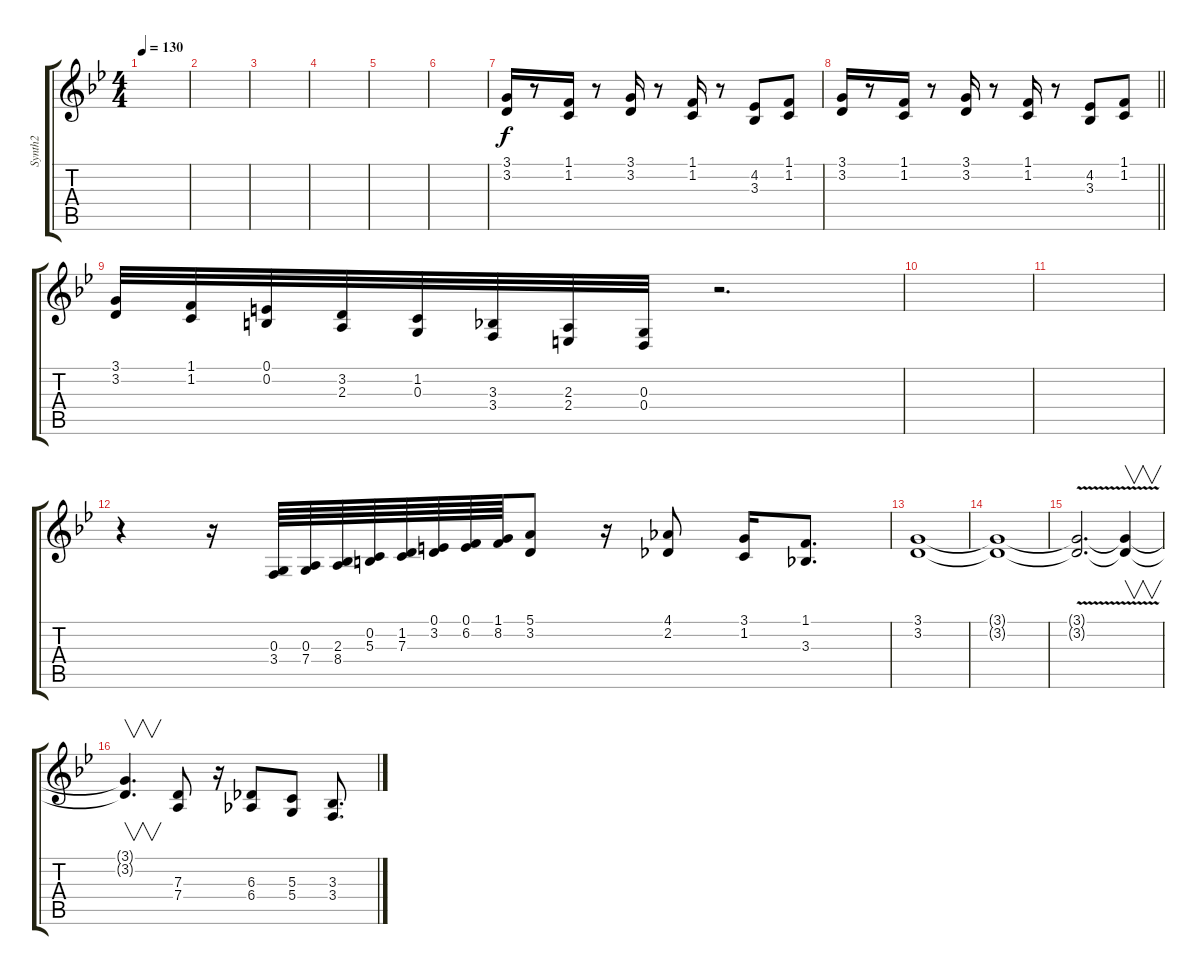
\track ("Synth2" "Synth2") {instrument drawbarorgan}
\staff {score tabs}
\tuning (E4 B3 G3 D3 A2 E2) {hide}
\ts (4 4)
\tempo 130
\clef g2
\ks bb
|
|
|
|
|
|
(3.1 3.2).16{volume 11} r.8 (1.1 1.2).16 r.8 (3.1 3.2).16 r.8 (1.1 1.2).16 r.8 (4.2 3.3).8 (1.1 1.2).8 |
\barLineRight lightlight
(3.1 3.2).16 r.8 (1.1 1.2).16 r.8 (3.1 3.2).16 r.8 (1.1 1.2).16 r.8 (4.2 3.3).8 (1.1 1.2).8 |
(3.1 3.2).32{volume 6} (1.1 1.2).32 (0.1 0.2).32 (3.2 2.3).32 (1.2 0.3).32 (3.3 3.4).32 (2.3 2.4).32 (0.3 0.4).32 r.2{d} |
|
|
r.4 r.16 (0.3 3.4).64 (0.3 7.4).64 (2.3 8.4).64 (0.2 5.3).64 (1.2 7.3).64 (0.1 3.2).64 (0.1 6.2).64 (1.1 8.2).64 (5.1 3.2).8 r.16 (4.1 2.2).8 (3.1 1.2).16 (1.1 3.3).8{d} |
(3.1 3.2).1{volume 5} |
(3.1{t} 3.2{t}).1 |
(3.1{v t} 3.2{v t}).2{d} (3.1{t} 3.2{t}).4{v} |
(3.1{t} 3.2{t}).4{v d} (7.3 7.4).8 r.16 (6.3 6.4).8 (5.3 5.4).8 (3.3 3.4).8{d}
